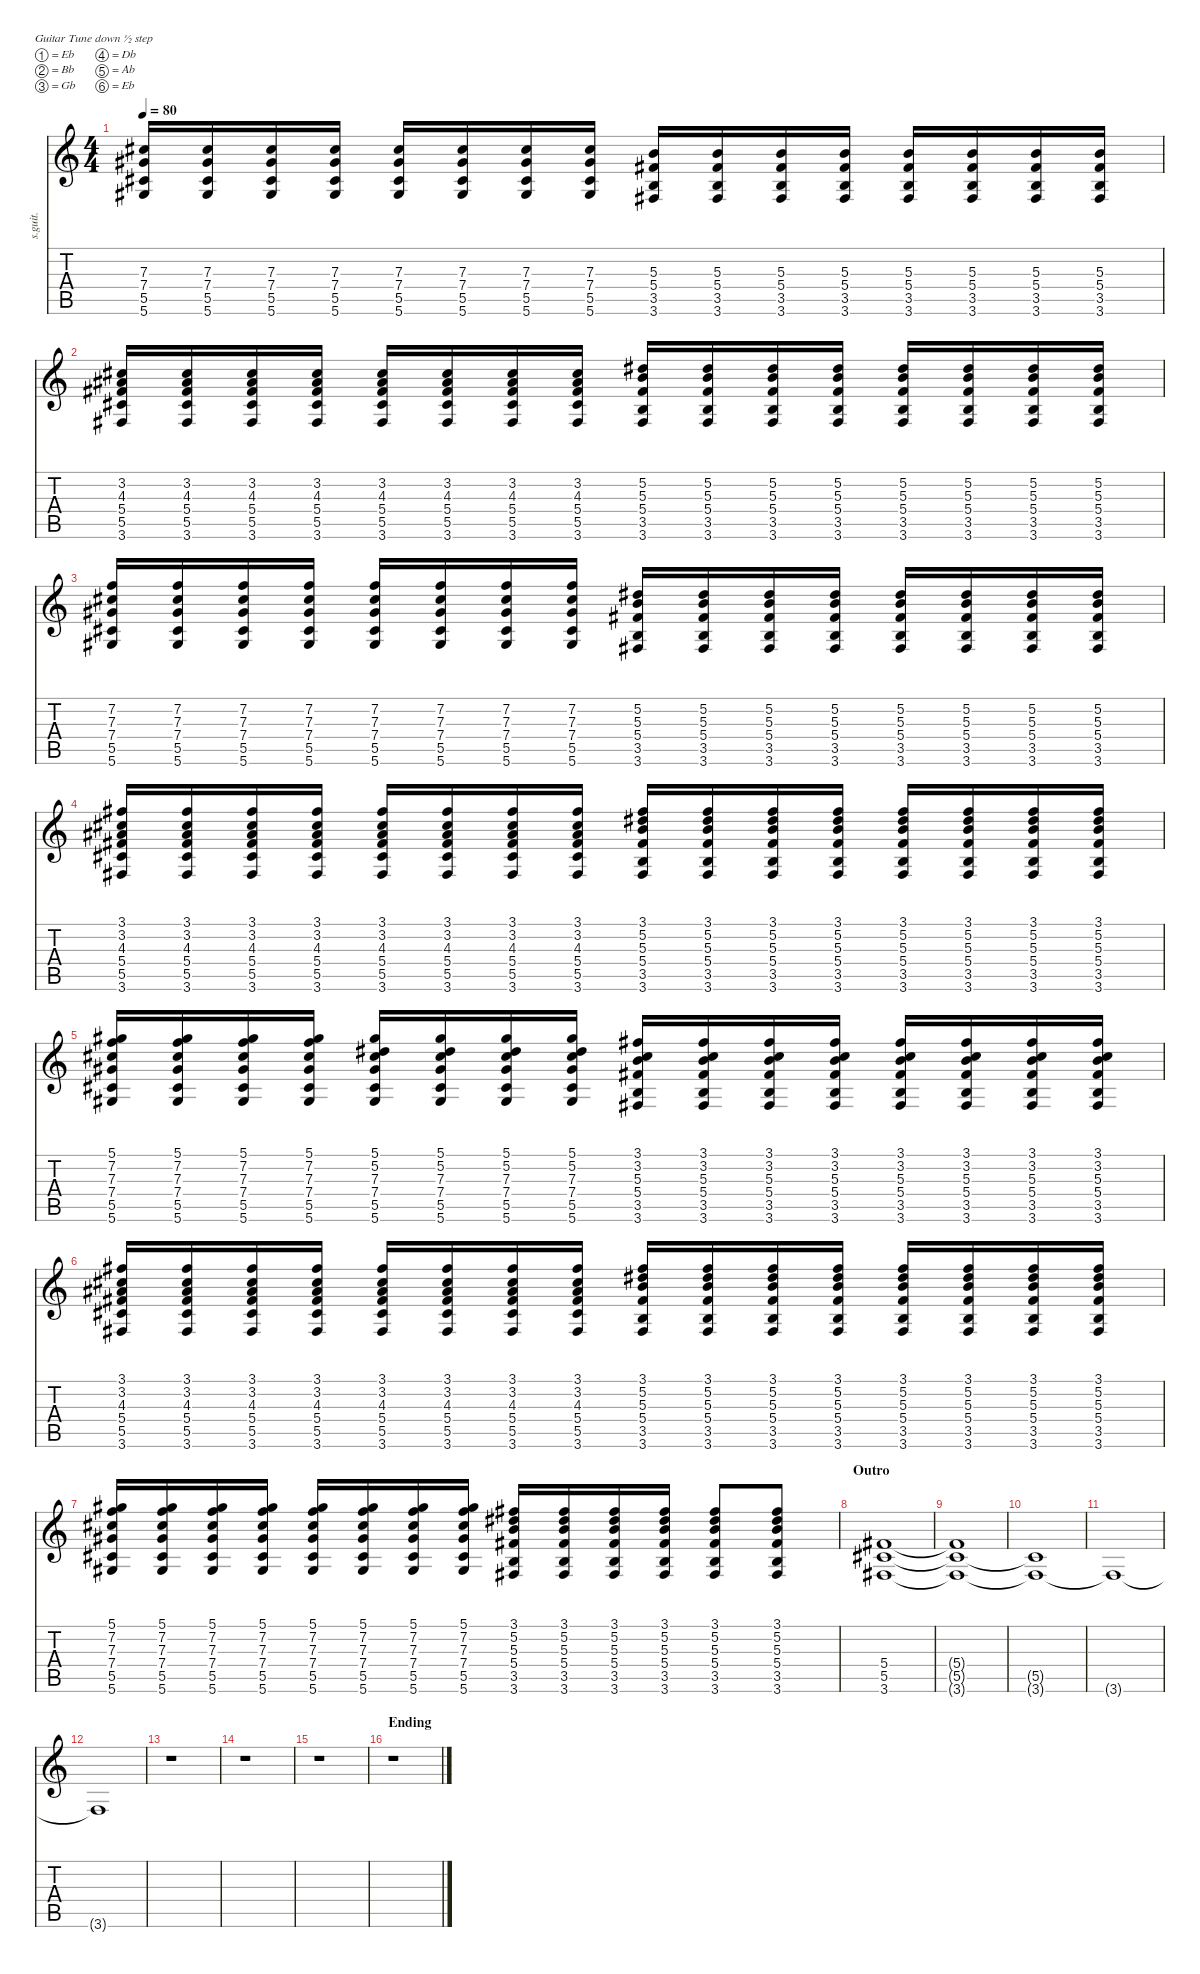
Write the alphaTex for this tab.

\defaultSystemsLayout 4
\hideDynamics
\bracketExtendMode nobrackets
\track ("Rhythm Guitar (Distorted, Bell)" "s.guit.") {instrument distortionguitar}
\staff {score tabs}
\tuning (Eb4 Bb3 Gb3 Db3 Ab2 Eb2)
\ts (4 4)
\tempo 80
\clef g2
\ks c
(7.3{acc #} 7.4{acc #} 5.5{acc #} 5.6{acc #}).16{lyrics (0 "") lyrics (1 "") lyrics (2 "") lyrics (3 "") lyrics (4 "") dy f} (7.3{acc #} 7.4{acc #} 5.5{acc #} 5.6{acc #}).16{lyrics (0 "") lyrics (1 "") lyrics (2 "") lyrics (3 "") lyrics (4 "")} (7.3{acc #} 7.4{acc #} 5.5{acc #} 5.6{acc #}).16{lyrics (0 "") lyrics (1 "") lyrics (2 "") lyrics (3 "") lyrics (4 "")} (7.3{acc #} 7.4{acc #} 5.5{acc #} 5.6{acc #}).16{lyrics (0 "") lyrics (1 "") lyrics (2 "") lyrics (3 "") lyrics (4 "")} (7.3{acc #} 7.4{acc #} 5.5{acc #} 5.6{acc #}).16{lyrics (0 "") lyrics (1 "") lyrics (2 "") lyrics (3 "") lyrics (4 "")} (7.3{acc #} 7.4{acc #} 5.5{acc #} 5.6{acc #}).16{lyrics (0 "") lyrics (1 "") lyrics (2 "") lyrics (3 "") lyrics (4 "")} (7.3{acc #} 7.4{acc #} 5.5{acc #} 5.6{acc #}).16{lyrics (0 "") lyrics (1 "") lyrics (2 "") lyrics (3 "") lyrics (4 "")} (7.3{acc #} 7.4{acc #} 5.5{acc #} 5.6{acc #}).16{lyrics (0 "") lyrics (1 "") lyrics (2 "") lyrics (3 "") lyrics (4 "")} (5.3 5.4{acc #} 3.5 3.6{acc #}).16{lyrics (0 "") lyrics (1 "") lyrics (2 "") lyrics (3 "") lyrics (4 "")} (5.3 5.4{acc #} 3.5 3.6{acc #}).16{lyrics (0 "") lyrics (1 "") lyrics (2 "") lyrics (3 "") lyrics (4 "")} (5.3 5.4{acc #} 3.5 3.6{acc #}).16{lyrics (0 "") lyrics (1 "") lyrics (2 "") lyrics (3 "") lyrics (4 "")} (5.3 5.4{acc #} 3.5 3.6{acc #}).16{lyrics (0 "") lyrics (1 "") lyrics (2 "") lyrics (3 "") lyrics (4 "")} (5.3 5.4{acc #} 3.5 3.6{acc #}).16{lyrics (0 "") lyrics (1 "") lyrics (2 "") lyrics (3 "") lyrics (4 "")} (5.3 5.4{acc #} 3.5 3.6{acc #}).16{lyrics (0 "") lyrics (1 "") lyrics (2 "") lyrics (3 "") lyrics (4 "")} (5.3 5.4{acc #} 3.5 3.6{acc #}).16{lyrics (0 "") lyrics (1 "") lyrics (2 "") lyrics (3 "") lyrics (4 "")} (5.3 5.4{acc #} 3.5 3.6{acc #}).16{lyrics (0 "") lyrics (1 "") lyrics (2 "") lyrics (3 "") lyrics (4 "")} |
(3.2{acc #} 4.3{acc #} 5.4{acc #} 5.5{acc #} 3.6{acc #}).16{lyrics (0 "") lyrics (1 "") lyrics (2 "") lyrics (3 "") lyrics (4 "")} (3.2{acc #} 4.3{acc #} 5.4{acc #} 5.5{acc #} 3.6{acc #}).16{lyrics (0 "") lyrics (1 "") lyrics (2 "") lyrics (3 "") lyrics (4 "")} (3.2{acc #} 4.3{acc #} 5.4{acc #} 5.5{acc #} 3.6{acc #}).16{lyrics (0 "") lyrics (1 "") lyrics (2 "") lyrics (3 "") lyrics (4 "")} (3.2{acc #} 4.3{acc #} 5.4{acc #} 5.5{acc #} 3.6{acc #}).16{lyrics (0 "") lyrics (1 "") lyrics (2 "") lyrics (3 "") lyrics (4 "")} (3.2{acc #} 4.3{acc #} 5.4{acc #} 5.5{acc #} 3.6{acc #}).16{lyrics (0 "") lyrics (1 "") lyrics (2 "") lyrics (3 "") lyrics (4 "")} (3.2{acc #} 4.3{acc #} 5.4{acc #} 5.5{acc #} 3.6{acc #}).16{lyrics (0 "") lyrics (1 "") lyrics (2 "") lyrics (3 "") lyrics (4 "")} (3.2{acc #} 4.3{acc #} 5.4{acc #} 5.5{acc #} 3.6{acc #}).16{lyrics (0 "") lyrics (1 "") lyrics (2 "") lyrics (3 "") lyrics (4 "")} (3.2{acc #} 4.3{acc #} 5.4{acc #} 5.5{acc #} 3.6{acc #}).16{lyrics (0 "") lyrics (1 "") lyrics (2 "") lyrics (3 "") lyrics (4 "")} (5.2{acc #} 5.3 5.4{acc #} 3.5 3.6{acc #}).16{lyrics (0 "") lyrics (1 "") lyrics (2 "") lyrics (3 "") lyrics (4 "")} (5.2{acc #} 5.3 5.4{acc #} 3.5 3.6{acc #}).16{lyrics (0 "") lyrics (1 "") lyrics (2 "") lyrics (3 "") lyrics (4 "")} (5.2{acc #} 5.3 5.4{acc #} 3.5 3.6{acc #}).16{lyrics (0 "") lyrics (1 "") lyrics (2 "") lyrics (3 "") lyrics (4 "")} (5.2{acc #} 5.3 5.4{acc #} 3.5 3.6{acc #}).16{lyrics (0 "") lyrics (1 "") lyrics (2 "") lyrics (3 "") lyrics (4 "")} (5.2{acc #} 5.3 5.4{acc #} 3.5 3.6{acc #}).16{lyrics (0 "") lyrics (1 "") lyrics (2 "") lyrics (3 "") lyrics (4 "")} (5.2{acc #} 5.3 5.4{acc #} 3.5 3.6{acc #}).16{lyrics (0 "") lyrics (1 "") lyrics (2 "") lyrics (3 "") lyrics (4 "")} (5.2{acc #} 5.3 5.4{acc #} 3.5 3.6{acc #}).16{lyrics (0 "") lyrics (1 "") lyrics (2 "") lyrics (3 "") lyrics (4 "")} (5.2{acc #} 5.3 5.4{acc #} 3.5 3.6{acc #}).16{lyrics (0 "") lyrics (1 "") lyrics (2 "") lyrics (3 "") lyrics (4 "")} |
(7.2 7.3{acc #} 7.4{acc #} 5.5{acc #} 5.6{acc #}).16{lyrics (0 "") lyrics (1 "") lyrics (2 "") lyrics (3 "") lyrics (4 "")} (7.2 7.3{acc #} 7.4{acc #} 5.5{acc #} 5.6{acc #}).16{lyrics (0 "") lyrics (1 "") lyrics (2 "") lyrics (3 "") lyrics (4 "")} (7.2 7.3{acc #} 7.4{acc #} 5.5{acc #} 5.6{acc #}).16{lyrics (0 "") lyrics (1 "") lyrics (2 "") lyrics (3 "") lyrics (4 "")} (7.2 7.3{acc #} 7.4{acc #} 5.5{acc #} 5.6{acc #}).16{lyrics (0 "") lyrics (1 "") lyrics (2 "") lyrics (3 "") lyrics (4 "")} (7.2 7.3{acc #} 7.4{acc #} 5.5{acc #} 5.6{acc #}).16{lyrics (0 "") lyrics (1 "") lyrics (2 "") lyrics (3 "") lyrics (4 "")} (7.2 7.3{acc #} 7.4{acc #} 5.5{acc #} 5.6{acc #}).16{lyrics (0 "") lyrics (1 "") lyrics (2 "") lyrics (3 "") lyrics (4 "")} (7.2 7.3{acc #} 7.4{acc #} 5.5{acc #} 5.6{acc #}).16{lyrics (0 "") lyrics (1 "") lyrics (2 "") lyrics (3 "") lyrics (4 "")} (7.2 7.3{acc #} 7.4{acc #} 5.5{acc #} 5.6{acc #}).16{lyrics (0 "") lyrics (1 "") lyrics (2 "") lyrics (3 "") lyrics (4 "")} (5.2{acc #} 5.3 5.4{acc #} 3.5 3.6{acc #}).16{lyrics (0 "") lyrics (1 "") lyrics (2 "") lyrics (3 "") lyrics (4 "")} (5.2{acc #} 5.3 5.4{acc #} 3.5 3.6{acc #}).16{lyrics (0 "") lyrics (1 "") lyrics (2 "") lyrics (3 "") lyrics (4 "")} (5.2{acc #} 5.3 5.4{acc #} 3.5 3.6{acc #}).16{lyrics (0 "") lyrics (1 "") lyrics (2 "") lyrics (3 "") lyrics (4 "")} (5.2{acc #} 5.3 5.4{acc #} 3.5 3.6{acc #}).16{lyrics (0 "") lyrics (1 "") lyrics (2 "") lyrics (3 "") lyrics (4 "")} (5.2{acc #} 5.3 5.4{acc #} 3.5 3.6{acc #}).16{lyrics (0 "") lyrics (1 "") lyrics (2 "") lyrics (3 "") lyrics (4 "")} (5.2{acc #} 5.3 5.4{acc #} 3.5 3.6{acc #}).16{lyrics (0 "") lyrics (1 "") lyrics (2 "") lyrics (3 "") lyrics (4 "")} (5.2{acc #} 5.3 5.4{acc #} 3.5 3.6{acc #}).16{lyrics (0 "") lyrics (1 "") lyrics (2 "") lyrics (3 "") lyrics (4 "")} (5.2{acc #} 5.3 5.4{acc #} 3.5 3.6{acc #}).16{lyrics (0 "") lyrics (1 "") lyrics (2 "") lyrics (3 "") lyrics (4 "")} |
(3.1{acc #} 3.2{acc #} 4.3{acc #} 5.4{acc #} 5.5{acc #} 3.6{acc #}).16{lyrics (0 "") lyrics (1 "") lyrics (2 "") lyrics (3 "") lyrics (4 "")} (3.1{acc #} 3.2{acc #} 4.3{acc #} 5.4{acc #} 5.5{acc #} 3.6{acc #}).16{lyrics (0 "") lyrics (1 "") lyrics (2 "") lyrics (3 "") lyrics (4 "")} (3.1{acc #} 3.2{acc #} 4.3{acc #} 5.4{acc #} 5.5{acc #} 3.6{acc #}).16{lyrics (0 "") lyrics (1 "") lyrics (2 "") lyrics (3 "") lyrics (4 "")} (3.1{acc #} 3.2{acc #} 4.3{acc #} 5.4{acc #} 5.5{acc #} 3.6{acc #}).16{lyrics (0 "") lyrics (1 "") lyrics (2 "") lyrics (3 "") lyrics (4 "")} (3.1{acc #} 3.2{acc #} 4.3{acc #} 5.4{acc #} 5.5{acc #} 3.6{acc #}).16{lyrics (0 "") lyrics (1 "") lyrics (2 "") lyrics (3 "") lyrics (4 "")} (3.1{acc #} 3.2{acc #} 4.3{acc #} 5.4{acc #} 5.5{acc #} 3.6{acc #}).16{lyrics (0 "") lyrics (1 "") lyrics (2 "") lyrics (3 "") lyrics (4 "")} (3.1{acc #} 3.2{acc #} 4.3{acc #} 5.4{acc #} 5.5{acc #} 3.6{acc #}).16{lyrics (0 "") lyrics (1 "") lyrics (2 "") lyrics (3 "") lyrics (4 "")} (3.1{acc #} 3.2{acc #} 4.3{acc #} 5.4{acc #} 5.5{acc #} 3.6{acc #}).16{lyrics (0 "") lyrics (1 "") lyrics (2 "") lyrics (3 "") lyrics (4 "")} (3.1{acc #} 5.2{acc #} 5.3 5.4{acc #} 3.5 3.6{acc #}).16{lyrics (0 "") lyrics (1 "") lyrics (2 "") lyrics (3 "") lyrics (4 "")} (3.1{acc #} 5.2{acc #} 5.3 5.4{acc #} 3.5 3.6{acc #}).16{lyrics (0 "") lyrics (1 "") lyrics (2 "") lyrics (3 "") lyrics (4 "")} (3.1{acc #} 5.2{acc #} 5.3 5.4{acc #} 3.5 3.6{acc #}).16{lyrics (0 "") lyrics (1 "") lyrics (2 "") lyrics (3 "") lyrics (4 "")} (3.1{acc #} 5.2{acc #} 5.3 5.4{acc #} 3.5 3.6{acc #}).16{lyrics (0 "") lyrics (1 "") lyrics (2 "") lyrics (3 "") lyrics (4 "")} (3.1{acc #} 5.2{acc #} 5.3 5.4{acc #} 3.5 3.6{acc #}).16{lyrics (0 "") lyrics (1 "") lyrics (2 "") lyrics (3 "") lyrics (4 "")} (3.1{acc #} 5.2{acc #} 5.3 5.4{acc #} 3.5 3.6{acc #}).16{lyrics (0 "") lyrics (1 "") lyrics (2 "") lyrics (3 "") lyrics (4 "")} (3.1{acc #} 5.2{acc #} 5.3 5.4{acc #} 3.5 3.6{acc #}).16{lyrics (0 "") lyrics (1 "") lyrics (2 "") lyrics (3 "") lyrics (4 "")} (3.1{acc #} 5.2{acc #} 5.3 5.4{acc #} 3.5 3.6{acc #}).16{lyrics (0 "") lyrics (1 "") lyrics (2 "") lyrics (3 "") lyrics (4 "")} |
(5.1{acc #} 7.2 7.3{acc #} 7.4{acc #} 5.5{acc #} 5.6{acc #}).16{lyrics (0 "") lyrics (1 "") lyrics (2 "") lyrics (3 "") lyrics (4 "")} (5.1{acc #} 7.2 7.3{acc #} 7.4{acc #} 5.5{acc #} 5.6{acc #}).16{lyrics (0 "") lyrics (1 "") lyrics (2 "") lyrics (3 "") lyrics (4 "")} (5.1{acc #} 7.2 7.3{acc #} 7.4{acc #} 5.5{acc #} 5.6{acc #}).16{lyrics (0 "") lyrics (1 "") lyrics (2 "") lyrics (3 "") lyrics (4 "")} (5.1{acc #} 7.2 7.3{acc #} 7.4{acc #} 5.5{acc #} 5.6{acc #}).16{lyrics (0 "") lyrics (1 "") lyrics (2 "") lyrics (3 "") lyrics (4 "")} (5.1{acc #} 5.2{acc #} 7.3{acc #} 7.4{acc #} 5.5{acc #} 5.6{acc #}).16{lyrics (0 "") lyrics (1 "") lyrics (2 "") lyrics (3 "") lyrics (4 "")} (5.1{acc #} 5.2{acc #} 7.3{acc #} 7.4{acc #} 5.5{acc #} 5.6{acc #}).16{lyrics (0 "") lyrics (1 "") lyrics (2 "") lyrics (3 "") lyrics (4 "")} (5.1{acc #} 5.2{acc #} 7.3{acc #} 7.4{acc #} 5.5{acc #} 5.6{acc #}).16{lyrics (0 "") lyrics (1 "") lyrics (2 "") lyrics (3 "") lyrics (4 "")} (5.1{acc #} 5.2{acc #} 7.3{acc #} 7.4{acc #} 5.5{acc #} 5.6{acc #}).16{lyrics (0 "") lyrics (1 "") lyrics (2 "") lyrics (3 "") lyrics (4 "")} (3.1{acc #} 3.2{acc #} 5.3 5.4{acc #} 3.5 3.6{acc #}).16{lyrics (0 "") lyrics (1 "") lyrics (2 "") lyrics (3 "") lyrics (4 "")} (3.1{acc #} 3.2{acc #} 5.3 5.4{acc #} 3.5 3.6{acc #}).16{lyrics (0 "") lyrics (1 "") lyrics (2 "") lyrics (3 "") lyrics (4 "")} (3.1{acc #} 3.2{acc #} 5.3 5.4{acc #} 3.5 3.6{acc #}).16{lyrics (0 "") lyrics (1 "") lyrics (2 "") lyrics (3 "") lyrics (4 "")} (3.1{acc #} 3.2{acc #} 5.3 5.4{acc #} 3.5 3.6{acc #}).16{lyrics (0 "") lyrics (1 "") lyrics (2 "") lyrics (3 "") lyrics (4 "")} (3.1{acc #} 3.2{acc #} 5.3 5.4{acc #} 3.5 3.6{acc #}).16{lyrics (0 "") lyrics (1 "") lyrics (2 "") lyrics (3 "") lyrics (4 "")} (3.1{acc #} 3.2{acc #} 5.3 5.4{acc #} 3.5 3.6{acc #}).16{lyrics (0 "") lyrics (1 "") lyrics (2 "") lyrics (3 "") lyrics (4 "")} (3.1{acc #} 3.2{acc #} 5.3 5.4{acc #} 3.5 3.6{acc #}).16{lyrics (0 "") lyrics (1 "") lyrics (2 "") lyrics (3 "") lyrics (4 "")} (3.1{acc #} 3.2{acc #} 5.3 5.4{acc #} 3.5 3.6{acc #}).16{lyrics (0 "") lyrics (1 "") lyrics (2 "") lyrics (3 "") lyrics (4 "")} |
(3.1{acc #} 3.2{acc #} 4.3{acc #} 5.4{acc #} 5.5{acc #} 3.6{acc #}).16{lyrics (0 "") lyrics (1 "") lyrics (2 "") lyrics (3 "") lyrics (4 "")} (3.1{acc #} 3.2{acc #} 4.3{acc #} 5.4{acc #} 5.5{acc #} 3.6{acc #}).16{lyrics (0 "") lyrics (1 "") lyrics (2 "") lyrics (3 "") lyrics (4 "")} (3.1{acc #} 3.2{acc #} 4.3{acc #} 5.4{acc #} 5.5{acc #} 3.6{acc #}).16{lyrics (0 "") lyrics (1 "") lyrics (2 "") lyrics (3 "") lyrics (4 "")} (3.1{acc #} 3.2{acc #} 4.3{acc #} 5.4{acc #} 5.5{acc #} 3.6{acc #}).16{lyrics (0 "") lyrics (1 "") lyrics (2 "") lyrics (3 "") lyrics (4 "")} (3.1{acc #} 3.2{acc #} 4.3{acc #} 5.4{acc #} 5.5{acc #} 3.6{acc #}).16{lyrics (0 "") lyrics (1 "") lyrics (2 "") lyrics (3 "") lyrics (4 "")} (3.1{acc #} 3.2{acc #} 4.3{acc #} 5.4{acc #} 5.5{acc #} 3.6{acc #}).16{lyrics (0 "") lyrics (1 "") lyrics (2 "") lyrics (3 "") lyrics (4 "")} (3.1{acc #} 3.2{acc #} 4.3{acc #} 5.4{acc #} 5.5{acc #} 3.6{acc #}).16{lyrics (0 "") lyrics (1 "") lyrics (2 "") lyrics (3 "") lyrics (4 "")} (3.1{acc #} 3.2{acc #} 4.3{acc #} 5.4{acc #} 5.5{acc #} 3.6{acc #}).16{lyrics (0 "") lyrics (1 "") lyrics (2 "") lyrics (3 "") lyrics (4 "")} (3.1{acc #} 5.2{acc #} 5.3 5.4{acc #} 3.5 3.6{acc #}).16{lyrics (0 "") lyrics (1 "") lyrics (2 "") lyrics (3 "") lyrics (4 "")} (3.1{acc #} 5.2{acc #} 5.3 5.4{acc #} 3.5 3.6{acc #}).16{lyrics (0 "") lyrics (1 "") lyrics (2 "") lyrics (3 "") lyrics (4 "")} (3.1{acc #} 5.2{acc #} 5.3 5.4{acc #} 3.5 3.6{acc #}).16{lyrics (0 "") lyrics (1 "") lyrics (2 "") lyrics (3 "") lyrics (4 "")} (3.1{acc #} 5.2{acc #} 5.3 5.4{acc #} 3.5 3.6{acc #}).16{lyrics (0 "") lyrics (1 "") lyrics (2 "") lyrics (3 "") lyrics (4 "")} (3.1{acc #} 5.2{acc #} 5.3 5.4{acc #} 3.5 3.6{acc #}).16{lyrics (0 "") lyrics (1 "") lyrics (2 "") lyrics (3 "") lyrics (4 "")} (3.1{acc #} 5.2{acc #} 5.3 5.4{acc #} 3.5 3.6{acc #}).16{lyrics (0 "") lyrics (1 "") lyrics (2 "") lyrics (3 "") lyrics (4 "")} (3.1{acc #} 5.2{acc #} 5.3 5.4{acc #} 3.5 3.6{acc #}).16{lyrics (0 "") lyrics (1 "") lyrics (2 "") lyrics (3 "") lyrics (4 "")} (3.1{acc #} 5.2{acc #} 5.3 5.4{acc #} 3.5 3.6{acc #}).16{lyrics (0 "") lyrics (1 "") lyrics (2 "") lyrics (3 "") lyrics (4 "")} |
(5.1{acc #} 7.2 7.3{acc #} 7.4{acc #} 5.5{acc #} 5.6{acc #}).16{lyrics (0 "") lyrics (1 "") lyrics (2 "") lyrics (3 "") lyrics (4 "")} (5.1{acc #} 7.2 7.3{acc #} 7.4{acc #} 5.5{acc #} 5.6{acc #}).16{lyrics (0 "") lyrics (1 "") lyrics (2 "") lyrics (3 "") lyrics (4 "")} (5.1{acc #} 7.2 7.3{acc #} 7.4{acc #} 5.5{acc #} 5.6{acc #}).16{lyrics (0 "") lyrics (1 "") lyrics (2 "") lyrics (3 "") lyrics (4 "")} (5.1{acc #} 7.2 7.3{acc #} 7.4{acc #} 5.5{acc #} 5.6{acc #}).16{lyrics (0 "") lyrics (1 "") lyrics (2 "") lyrics (3 "") lyrics (4 "")} (5.1{acc #} 7.2 7.3{acc #} 7.4{acc #} 5.5{acc #} 5.6{acc #}).16{lyrics (0 "") lyrics (1 "") lyrics (2 "") lyrics (3 "") lyrics (4 "")} (5.1{acc #} 7.2 7.3{acc #} 7.4{acc #} 5.5{acc #} 5.6{acc #}).16{lyrics (0 "") lyrics (1 "") lyrics (2 "") lyrics (3 "") lyrics (4 "")} (5.1{acc #} 7.2 7.3{acc #} 7.4{acc #} 5.5{acc #} 5.6{acc #}).16{lyrics (0 "") lyrics (1 "") lyrics (2 "") lyrics (3 "") lyrics (4 "")} (5.1{acc #} 7.2 7.3{acc #} 7.4{acc #} 5.5{acc #} 5.6{acc #}).16{lyrics (0 "") lyrics (1 "") lyrics (2 "") lyrics (3 "") lyrics (4 "")} (3.1{acc #} 5.2{acc #} 5.3 5.4{acc #} 3.5 3.6{acc #}).16{lyrics (0 "") lyrics (1 "") lyrics (2 "") lyrics (3 "") lyrics (4 "")} (3.1{acc #} 5.2{acc #} 5.3 5.4{acc #} 3.5 3.6{acc #}).16{lyrics (0 "") lyrics (1 "") lyrics (2 "") lyrics (3 "") lyrics (4 "")} (3.1{acc #} 5.2{acc #} 5.3 5.4{acc #} 3.5 3.6{acc #}).16{lyrics (0 "") lyrics (1 "") lyrics (2 "") lyrics (3 "") lyrics (4 "")} (3.1{acc #} 5.2{acc #} 5.3 5.4{acc #} 3.5 3.6{acc #}).16{lyrics (0 "") lyrics (1 "") lyrics (2 "") lyrics (3 "") lyrics (4 "")} (3.1{acc #} 5.2{acc #} 5.3 5.4{acc #} 3.5 3.6{acc #}).8{lyrics (0 "") lyrics (1 "") lyrics (2 "") lyrics (3 "") lyrics (4 "")} (3.1{acc #} 5.2{acc #} 5.3 5.4{acc #} 3.5 3.6{acc #}).8{lyrics (0 "") lyrics (1 "") lyrics (2 "") lyrics (3 "") lyrics (4 "")} |
\section ("" "Outro")
(5.4{acc #} 5.5{acc #} 3.6{acc #}).1{lyrics (0 "") lyrics (1 "") lyrics (2 "") lyrics (3 "") lyrics (4 "")} |
(5.4{t acc #} 5.5{t acc #} 3.6{t acc #}).1{lyrics (0 "") lyrics (1 "") lyrics (2 "") lyrics (3 "") lyrics (4 "")} |
(5.5{t acc #} 3.6{t acc #}).1{lyrics (0 "") lyrics (1 "") lyrics (2 "") lyrics (3 "") lyrics (4 "")} |
3.6{t acc #}.1{lyrics (0 "") lyrics (1 "") lyrics (2 "") lyrics (3 "") lyrics (4 "")} |
3.6{t acc #}.1{lyrics (0 "") lyrics (1 "") lyrics (2 "") lyrics (3 "") lyrics (4 "")} |
r.1 |
r.1 |
r.1 |
\section ("" "Ending")
r.1
